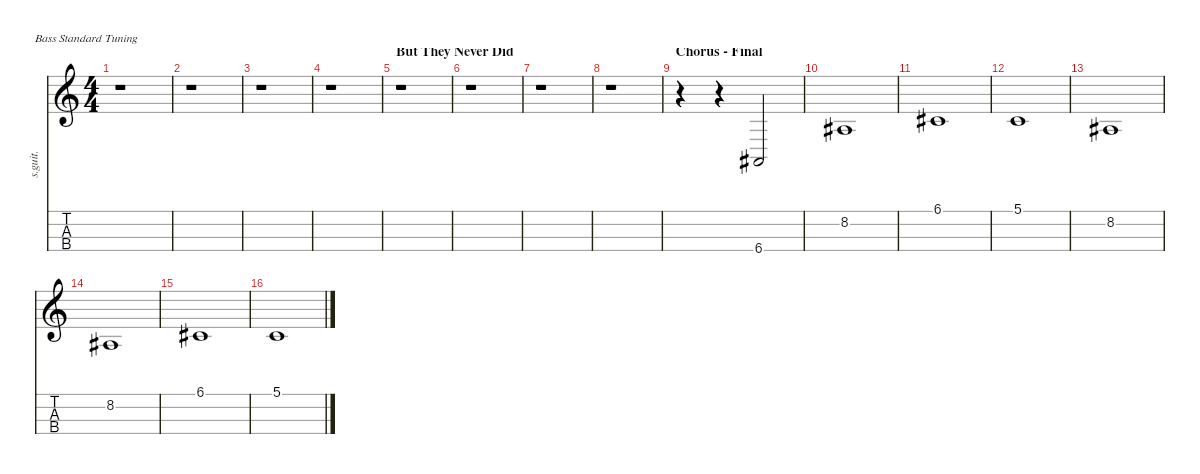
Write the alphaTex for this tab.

\defaultSystemsLayout 4
\hideDynamics
\bracketExtendMode nobrackets
\track ("Ben McKee - Bass" "s.guit.") {instrument electricbasspick}
\staff {score tabs}
\tuning (G2 D2 A1 E1)
\ts (4 4)
\tempo (125 hide)
\clef g2
\ks c
r.1{dy f} |
r.1 |
r.1 |
r.1 |
\section ("" "But They Never Did")
r.1 |
r.1 |
r.1 |
r.1 |
\section ("" "Chorus - Final")
r.4 r.4 6.4{acc #}.2{lyrics (0 "") lyrics (1 "") lyrics (2 "") lyrics (3 "") lyrics (4 "")} |
8.2{acc #}.1{lyrics (0 "") lyrics (1 "") lyrics (2 "") lyrics (3 "") lyrics (4 "")} |
6.1{acc #}.1{lyrics (0 "") lyrics (1 "") lyrics (2 "") lyrics (3 "") lyrics (4 "")} |
5.1.1{lyrics (0 "") lyrics (1 "") lyrics (2 "") lyrics (3 "") lyrics (4 "")} |
8.2{acc #}.1{lyrics (0 "") lyrics (1 "") lyrics (2 "") lyrics (3 "") lyrics (4 "")} |
8.2{acc #}.1{lyrics (0 "") lyrics (1 "") lyrics (2 "") lyrics (3 "") lyrics (4 "")} |
6.1{acc #}.1{lyrics (0 "") lyrics (1 "") lyrics (2 "") lyrics (3 "") lyrics (4 "")} |
5.1.1{lyrics (0 "") lyrics (1 "") lyrics (2 "") lyrics (3 "") lyrics (4 "")}
